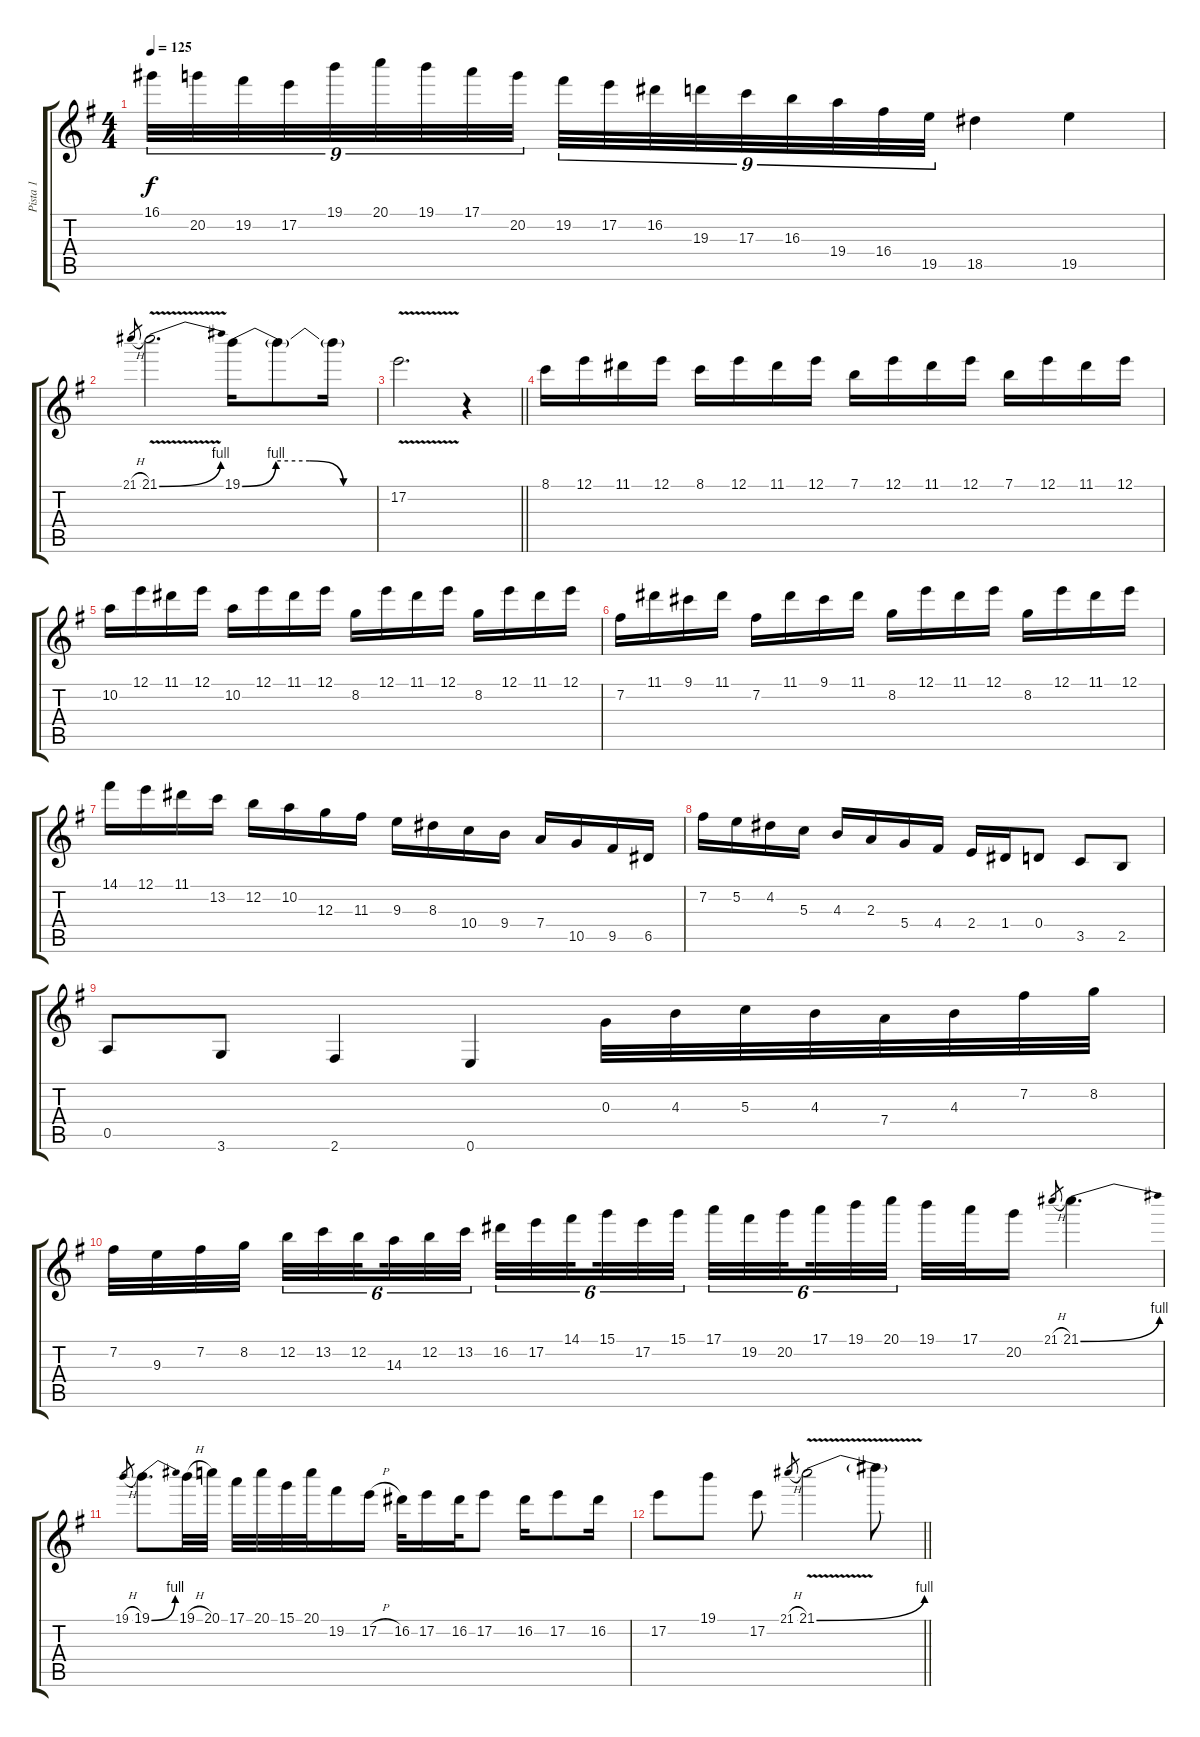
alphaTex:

\track ("Pista 1" "Pista 1") {instrument overdrivenguitar}
\staff {score tabs}
\tuning (E4 B3 G3 D3 A2 E2) {hide}
\ts (4 4)
\tempo 125
\clef g2
\ks eminor
16.1.32{tu (9 8) dy f} 20.2.32{tu (9 8)} 19.2.32{tu (9 8)} 17.2.32{tu (9 8)} 19.1.32{tu (9 8)} 20.1.32{tu (9 8)} 19.1.32{tu (9 8)} 17.1.32{tu (9 8)} 20.2.32{tu (9 8)} 19.2.32{tu (9 8)} 17.2.32{tu (9 8)} 16.2.32{tu (9 8)} 19.3.32{tu (9 8)} 17.3.32{tu (9 8)} 16.3.32{tu (9 8)} 19.4.32{tu (9 8)} 16.4.32{tu (9 8)} 19.5.32{tu (9 8)} 18.5.4 19.5.4 |
21.1{h}.8{gr} 21.1{be (bend 0 0 60 4) v}.2{d} 19.1{be (custom 0 0 15 4 30 4 45 0 60 0)}.16 19.1{t}.8 19.1{t}.16 |
\barLineRight lightlight
17.2{v}.2{d} r.4 |
8.1.16 12.1.16 11.1.16 12.1.16 8.1.16 12.1.16 11.1.16 12.1.16 7.1.16 12.1.16 11.1.16 12.1.16 7.1.16 12.1.16 11.1.16 12.1.16 |
10.2.16 12.1.16 11.1.16 12.1.16 10.2.16 12.1.16 11.1.16 12.1.16 8.2.16 12.1.16 11.1.16 12.1.16 8.2.16 12.1.16 11.1.16 12.1.16 |
7.2.16 11.1.16 9.1.16 11.1.16 7.2.16 11.1.16 9.1.16 11.1.16 8.2.16 12.1.16 11.1.16 12.1.16 8.2.16 12.1.16 11.1.16 12.1.16 |
14.1.16 12.1.16 11.1.16 13.2.16 12.2.16 10.2.16 12.3.16 11.3.16 9.3.16 8.3.16 10.4.16 9.4.16 7.4.16 10.5.16 9.5.16 6.5.16 |
7.2.16 5.2.16 4.2.16 5.3.16 4.3.16 2.3.16 5.4.16 4.4.16 2.4.16 1.4.16 0.4.8 3.5.8 2.5.8 |
0.5.8 3.6.8 2.6.4 0.6.4 0.3.32 4.3.32 5.3.32 4.3.32 7.4.32 4.3.32 7.2.32 8.2.32 |
7.2.32 9.3.32 7.2.32 8.2.32{beam splitsecondary} 12.2.32{tu (6 4)} 13.2.32{tu (6 4)} 12.2.32{tu (6 4) beam splitsecondary} 14.3.32{tu (6 4)} 12.2.32{tu (6 4)} 13.2.32{tu (6 4)} 16.2.32{tu (6 4)} 17.2.32{tu (6 4)} 14.1.32{tu (6 4) beam splitsecondary} 15.1.32{tu (6 4)} 17.2.32{tu (6 4)} 15.1.32{tu (6 4) beam splitsecondary} 17.1.32{tu (6 4)} 19.2.32{tu (6 4)} 20.2.32{tu (6 4) beam splitsecondary} 17.1.32{tu (6 4)} 19.1.32{tu (6 4)} 20.1.32{tu (6 4)} 19.1.32 17.1.32 20.2.16 21.1{h}.8{gr} 21.1{be (bend 0 0 60 4)}.4{d} |
19.1{h}.8{gr} 19.1{be (bend 0 0 60 4)}.8{d} 19.1{h}.32 20.1.32 17.1.32 20.1.32 15.1.32 20.1.32 19.2.16 17.2{h}.16 16.2.32 17.2.16 16.2.32 17.2.8 16.2.16 17.2.8 16.2.16 |
\barLineRight lightlight
17.2.8 19.1.8 17.2.8 21.1{h}.8{gr} 21.1{be (bend 0 0 60 4) v}.2 21.1{t}.8
